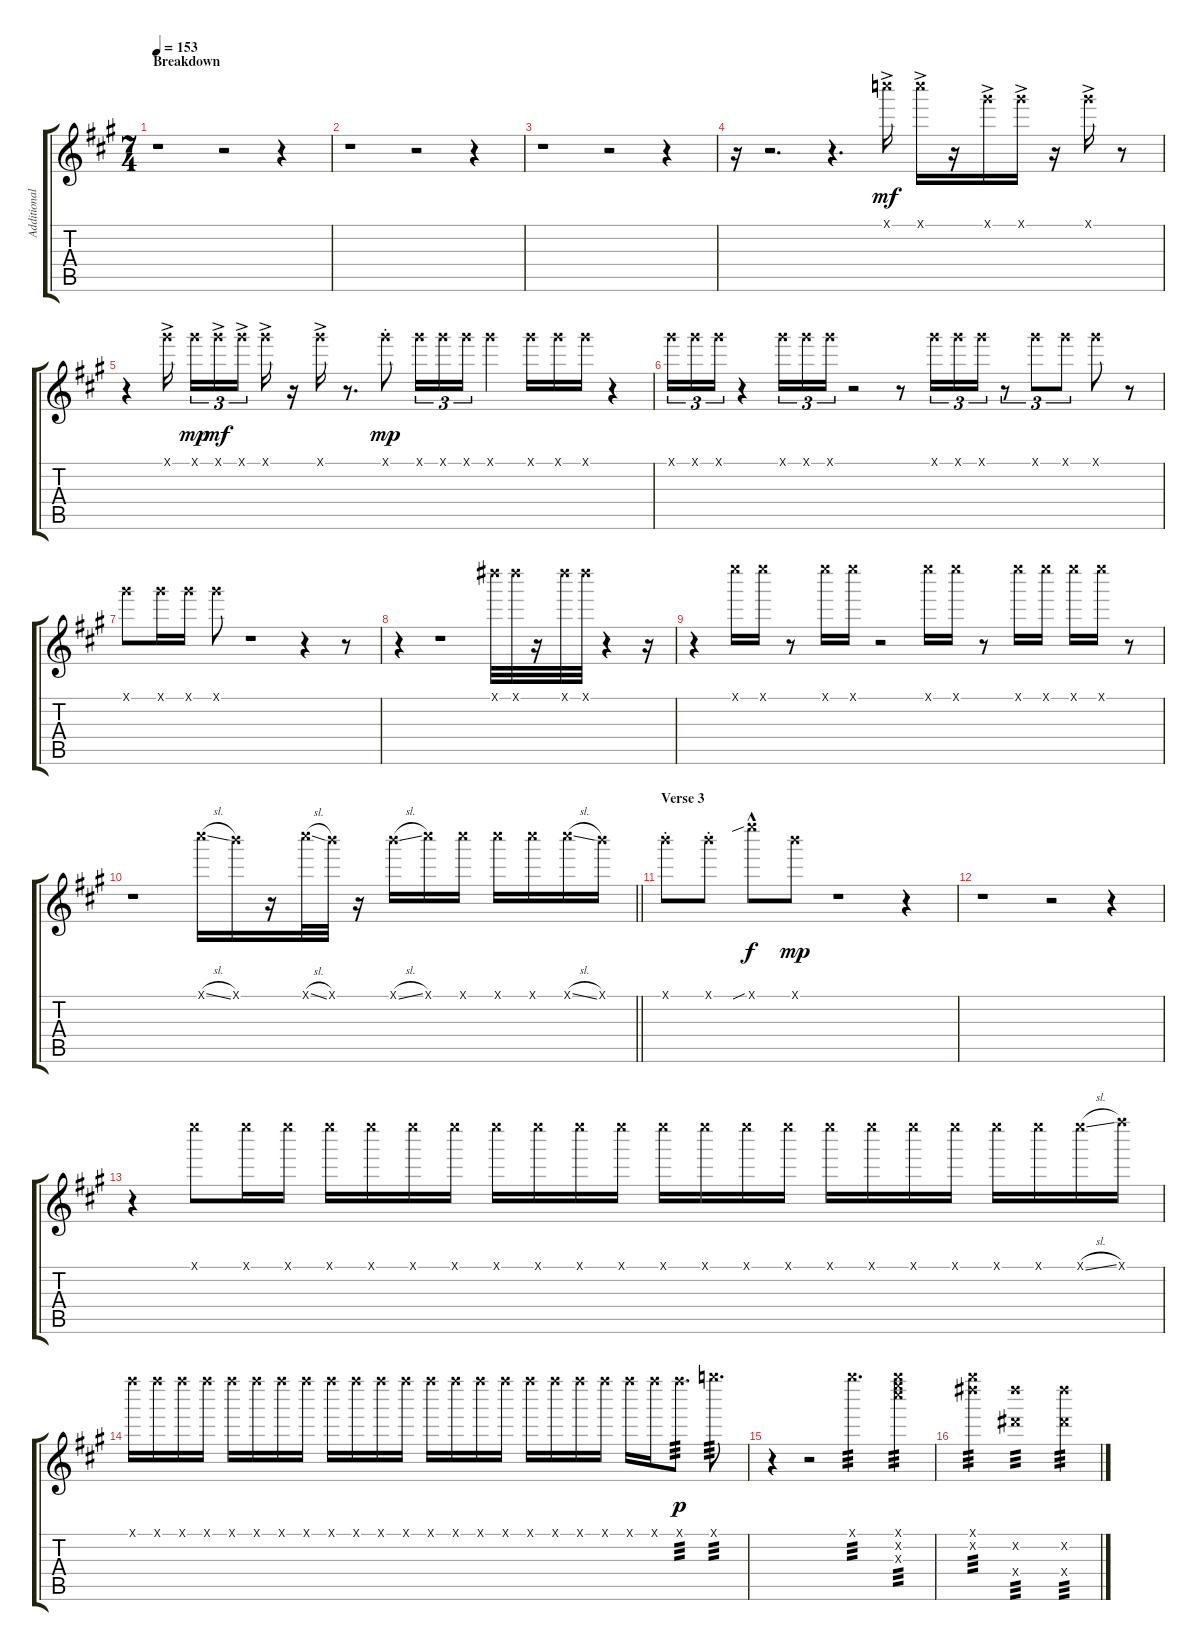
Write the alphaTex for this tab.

\track ("Additional Guitar" "Additional") {instrument acousticguitarnylon}
\staff {score tabs}
\tuning (E5 B4 G4 D4 A3 E3) {hide}
\ts (7 4)
\section ("" "Breakdown")
\tempo 153
\clef g2
\ks a
r.1{dy mf} r.2 r.4 |
r.1 r.2 r.4 |
r.1 r.2 r.4 |
r.16 r.2{d} r.4{d} 8.1{ac x}.16 8.1{ac x}.16 r.16 4.1{ac x}.16 4.1{ac x}.16 r.16 4.1{ac x}.16 r.8 |
r.4 4.1{ac x}.16{beam splitsecondary} 4.1{x}.16{tu (3 2) dy mp} 4.1{ac x}.16{tu (3 2) dy mf} 4.1{ac x}.16{tu (3 2) beam splitsecondary} 4.1{ac x}.16 r.16 4.1{ac x}.16 r.8{d} 4.1{st x}.8{dy mp} 4.1{x}.16{tu (3 2)} 4.1{x}.16{tu (3 2)} 4.1{x}.16{tu (3 2)} 4.1{x}.4 4.1{x}.16 4.1{x}.16 4.1{x}.16 r.4 |
4.1{x}.16{tu (3 2)} 4.1{x}.16{tu (3 2)} 4.1{x}.16{tu (3 2)} r.4 4.1{x}.16{tu (3 2)} 4.1{x}.16{tu (3 2)} 4.1{x}.16{tu (3 2)} r.2 r.8 4.1{x}.16{tu (3 2)} 4.1{x}.16{tu (3 2)} 4.1{x}.16{tu (3 2)} r.8{tu (3 2)} 4.1{x}.8{tu (3 2)} 4.1{x}.8{tu (3 2)} 4.1{x}.8 r.8 |
4.1{x}.8 4.1{x}.16 4.1{x}.16 4.1{x}.8 r.1 r.4 r.8 |
r.4 r.1 11.1{x}.32 11.1{x}.32 r.16 11.1{x}.32 11.1{x}.32 r.4 r.16 |
r.4 12.1{x}.16 12.1{x}.16 r.8 12.1{x}.16 12.1{x}.16 r.2 12.1{x}.16 12.1{x}.16 r.8 12.1{x}.16 12.1{x}.16 12.1{x}.16 12.1{x}.16 r.8 |
\barLineRight lightlight
r.1 9.1{sl x}.16 7.1{x}.16 r.16 9.1{sl x}.32 7.1{x}.32 r.16 7.1{sl x}.16 9.1{x}.16 9.1{x}.16 9.1{x}.16 9.1{x}.16 9.1{sl x}.16 7.1{x}.16 |
\section ("" "Verse 3")
7.1{st x}.8 7.1{st x}.8 12.1{sib hac x}.8{dy f} 7.1{x}.8{dy mp} r.1 r.4 |
r.1 r.2 r.4 |
r.4 12.1{x}.8 12.1{x}.16 12.1{x}.16 12.1{x}.16 12.1{x}.16 12.1{x}.16 12.1{x}.16 12.1{x}.16 12.1{x}.16 12.1{x}.16 12.1{x}.16 12.1{x}.16 12.1{x}.16 12.1{x}.16 12.1{x}.16 12.1{x}.16 12.1{x}.16 12.1{x}.16 12.1{x}.16 12.1{x}.16 12.1{x}.16 12.1{sl x}.16 14.1{x}.16 |
14.1{x}.16 14.1{x}.16 14.1{x}.16 14.1{x}.16 14.1{x}.16 14.1{x}.16 14.1{x}.16 14.1{x}.16 14.1{x}.16 14.1{x}.16 14.1{x}.16 14.1{x}.16 14.1{x}.16 14.1{x}.16 14.1{x}.16 14.1{x}.16 14.1{x}.16 14.1{x}.16 14.1{x}.16 14.1{x}.16 14.1{x}.16 14.1{x}.16 14.1{x}.8{d tp 3 dy p} 15.1{x}.8{d tp 3} |
r.4 r.2 16.1{x}.2{d tp 3} (16.1{x} 17.2{x} 18.3{x}).4{tp 3} |
(16.1{x} 16.2{x}).2{tp 3} (16.2{x} 13.4{x}).1{tp 3} (16.2{x} 13.4{x}).4{tp 3}
